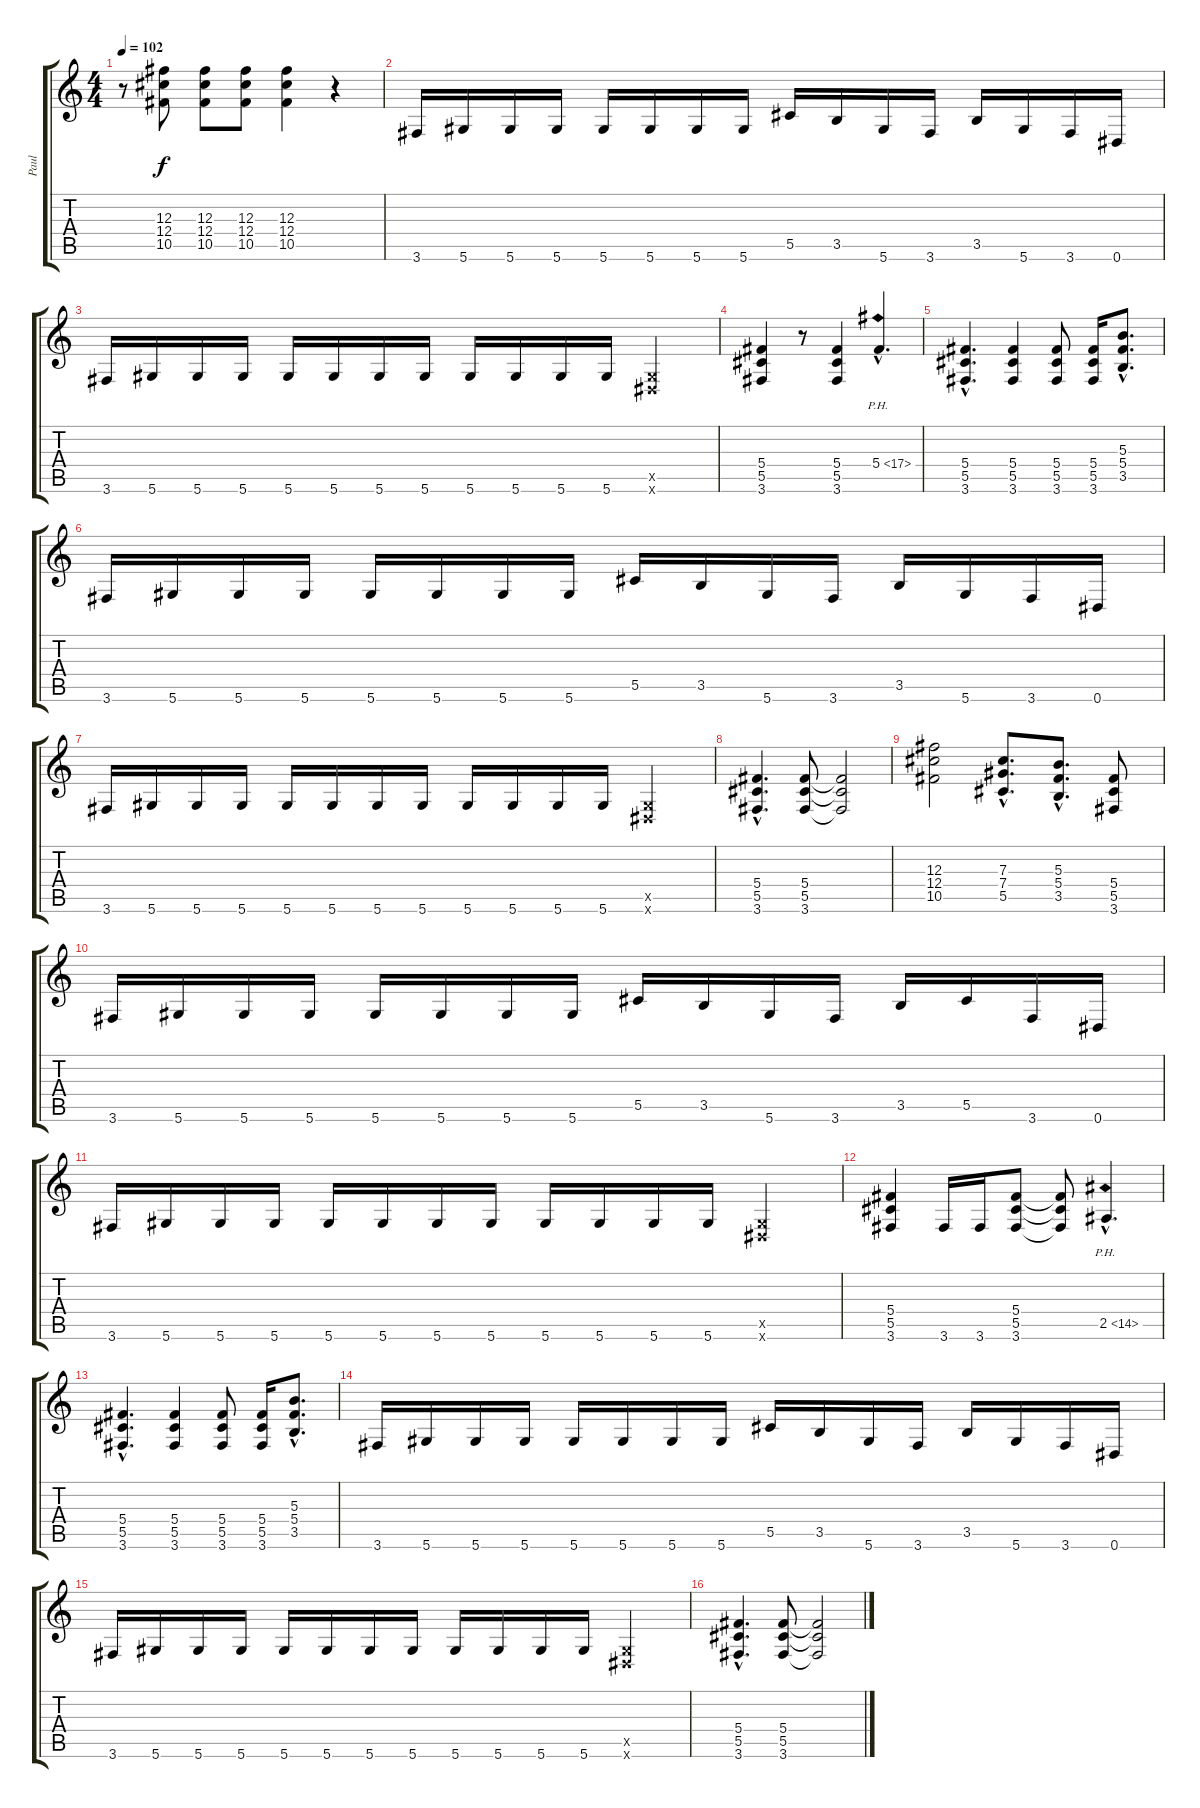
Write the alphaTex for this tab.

\track ("Paul" "Paul") {instrument distortionguitar}
\staff {score tabs}
\tuning (Eb4 Bb3 Gb3 Db3 Ab2 Eb2) {hide}
\ts (4 4)
\tempo 102
\clef g2
\ks c
r.8{dy f} (12.3 12.4 10.5).8 (12.3 12.4 10.5).8 (12.3 12.4 10.5).8 (12.3 12.4 10.5).4 r.4 |
3.6.16 5.6.16 5.6.16 5.6.16 5.6.16 5.6.16 5.6.16 5.6.16 5.5.16 3.5.16 5.6.16 3.6.16 3.5.16 5.6.16 3.6.16 0.6.16 |
3.6.16 5.6.16 5.6.16 5.6.16 5.6.16 5.6.16 5.6.16 5.6.16 5.6.16 5.6.16 5.6.16 5.6.16 (0.5{x} 0.6{x}).4 |
(5.4 5.5 3.6).4 r.8 (5.4 5.5 3.6).4 5.4{ph 12 hac}.4{d} |
(5.4{hac} 5.5{hac} 3.6{hac}).4{d} (5.4 5.5 3.6).4 (5.4 5.5 3.6).8 (5.4 5.5 3.6).16 (5.3{hac} 5.4{hac} 3.5{hac}).8{d} |
3.6.16 5.6.16 5.6.16 5.6.16 5.6.16 5.6.16 5.6.16 5.6.16 5.5.16 3.5.16 5.6.16 3.6.16 3.5.16 5.6.16 3.6.16 0.6.16 |
3.6.16 5.6.16 5.6.16 5.6.16 5.6.16 5.6.16 5.6.16 5.6.16 5.6.16 5.6.16 5.6.16 5.6.16 (0.5{x} 0.6{x}).4 |
(5.4{hac} 5.5{hac} 3.6{hac}).4{d} (5.4 5.5 3.6).8 (5.4{t} 5.5{t} 3.6{t}).2 |
(12.3 12.4 10.5).2 (7.3{hac} 7.4{hac} 5.5{hac}).8{d} (5.3{hac} 5.4{hac} 3.5{hac}).8{d} (5.4 5.5 3.6).8 |
3.6.16 5.6.16 5.6.16 5.6.16 5.6.16 5.6.16 5.6.16 5.6.16 5.5.16 3.5.16 5.6.16 3.6.16 3.5.16 5.5.16 3.6.16 0.6.16 |
3.6.16 5.6.16 5.6.16 5.6.16 5.6.16 5.6.16 5.6.16 5.6.16 5.6.16 5.6.16 5.6.16 5.6.16 (0.5{x} 0.6{x}).4 |
(5.4 5.5 3.6).4 3.6.16 3.6.16 (5.4 5.5 3.6).8 (5.4{t} 5.5{t} 3.6{t}).8 2.5{ph 12 hac}.4{d} |
(5.4{hac} 5.5{hac} 3.6{hac}).4{d} (5.4 5.5 3.6).4 (5.4 5.5 3.6).8 (5.4 5.5 3.6).16 (5.3{hac} 5.4{hac} 3.5{hac}).8{d} |
3.6.16 5.6.16 5.6.16 5.6.16 5.6.16 5.6.16 5.6.16 5.6.16 5.5.16 3.5.16 5.6.16 3.6.16 3.5.16 5.6.16 3.6.16 0.6.16 |
3.6.16 5.6.16 5.6.16 5.6.16 5.6.16 5.6.16 5.6.16 5.6.16 5.6.16 5.6.16 5.6.16 5.6.16 (0.5{x} 0.6{x}).4 |
(5.4{hac} 5.5{hac} 3.6{hac}).4{d} (5.4 5.5 3.6).8 (5.4{t} 5.5{t} 3.6{t}).2
